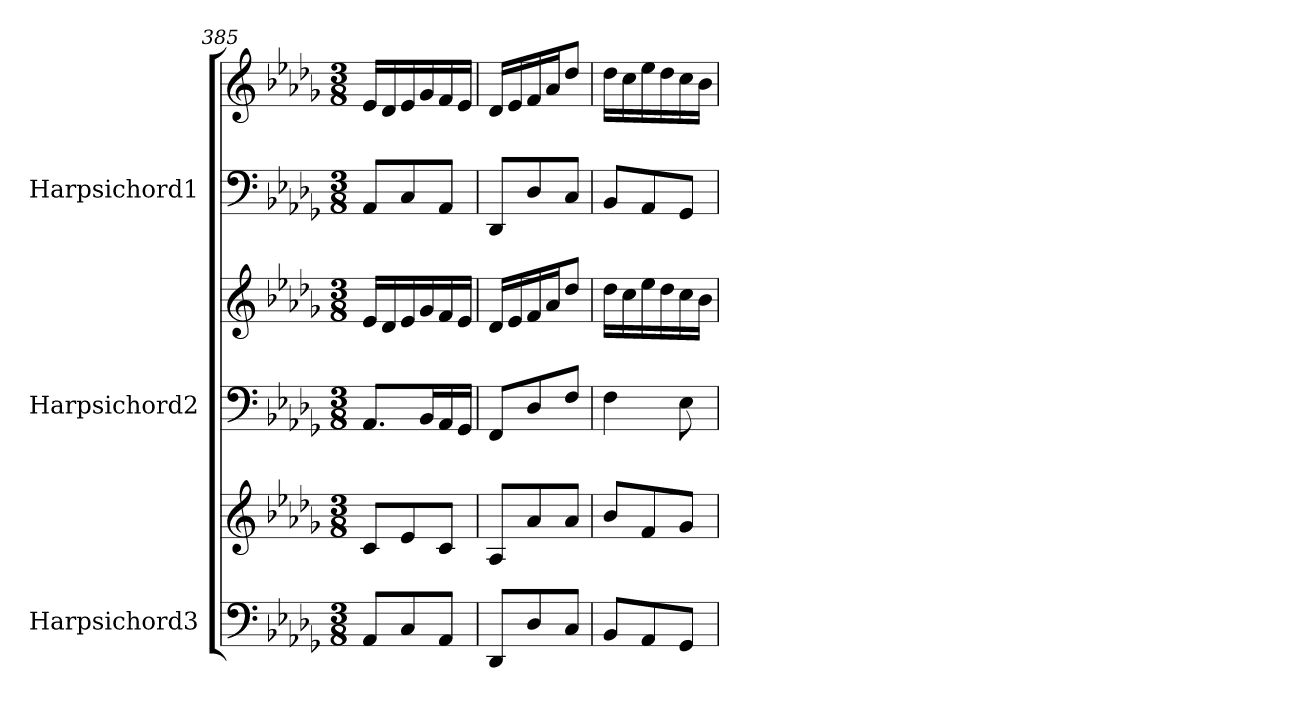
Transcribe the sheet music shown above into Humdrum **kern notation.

**kern	**kern	**kern	**kern	**kern	**kern
*part3	*part3	*part2	*part2	*part1	*part1
*staff6	*staff5	*staff4	*staff3	*staff2	*staff1
*I"Harpsichord3	*	*I"Harpsichord2	*	*I"Harpsichord1	*
*I'Hp	*	*I'Hp	*	*I'Hp	*
*clefF4	*clefG2	*clefF4	*clefG2	*clefF4	*clefG2
*k[b-e-a-d-g-]	*k[b-e-a-d-g-]	*k[b-e-a-d-g-]	*k[b-e-a-d-g-]	*k[b-e-a-d-g-]	*k[b-e-a-d-g-]
*M3/8	*M3/8	*M3/8	*M3/8	*M3/8	*M3/8
=385	=385	=385	=385	=385	=385
8AA-/L	8c/L	8.AA-/L	16e-/LL	8AA-/L	16e-/LL
.	.	.	16d-/	.	16d-/
8C/	8e-/	.	16e-/	8C/	16e-/
.	.	16BB-/L	16g-/	.	16g-/
8AA-/J	8c/J	16AA-/	16f/	8AA-/J	16f/
.	.	16GG-/JJ	16e-/JJ	.	16e-/JJ
=386	=386	=386	=386	=386	=386
8DD-/L	8A-/L	8FF/L	16d-/LL	8DD-/L	16d-/LL
.	.	.	16e-/	.	16e-/
8D-/	8a-/	8D-/	16f/	8D-/	16f/
.	.	.	16a-/J	.	16a-/J
8C/J	8a-/J	8F/J	8dd-/J	8C/J	8dd-/J
=387	=387	=387	=387	=387	=387
8BB-/L	8b-/L	4F\	16dd-\LL	8BB-/L	16dd-\LL
.	.	.	16cc\	.	16cc\
8AA-/	8f/	.	16ee-\	8AA-/	16ee-\
.	.	.	16dd-\	.	16dd-\
8GG-/J	8g-/J	8E-\	16cc\	8GG-/J	16cc\
.	.	.	16b-\JJ	.	16b-\JJ
=	=	=	=	=	=
*-	*-	*-	*-	*-	*-
